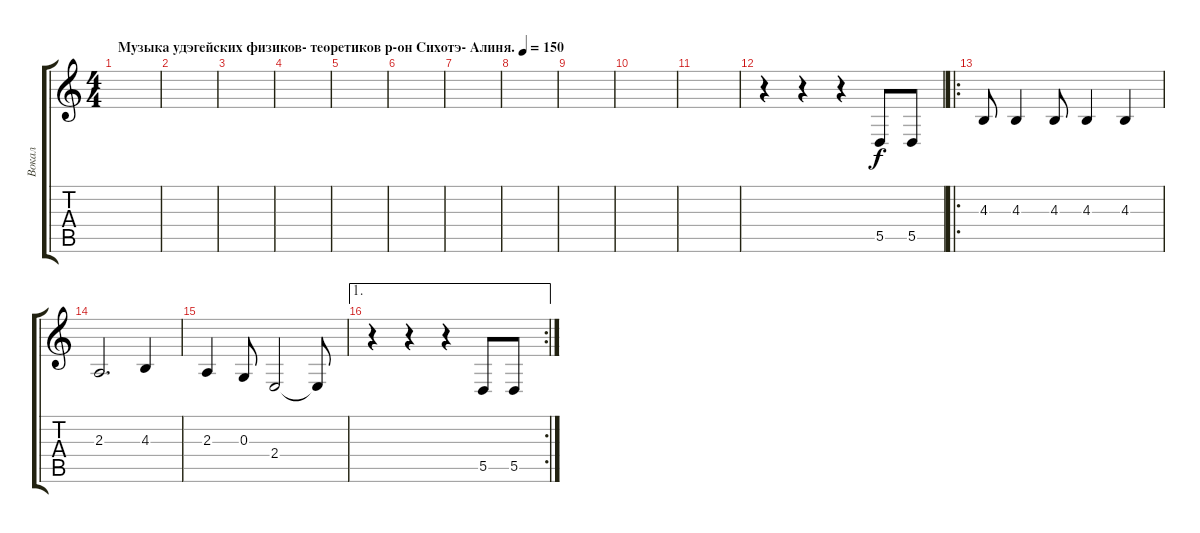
\track ("Вокал" "Вокал") {instrument lead5charang}
\staff {score tabs}
\tuning (E4 B3 G3 D3 A2 E2) {hide}
\ts (4 4)
\tempo (150 "Музыка удэгейских физиков- теоретиков р-он Сихотэ- Алиня.")
\clef g2
\ks c
|
|
|
|
|
|
|
|
|
|
|
r.4 r.4 r.4 5.5.8 5.5.8 |
\ro
4.3.8 4.3.4 4.3.8 4.3.4 4.3.4 |
2.3.2{d} 4.3.4 |
2.3.4 0.3.8 2.4.2 2.4{t}.8 |
\ae 1
\rc 2
r.4 r.4 r.4 5.5.8 5.5.8
